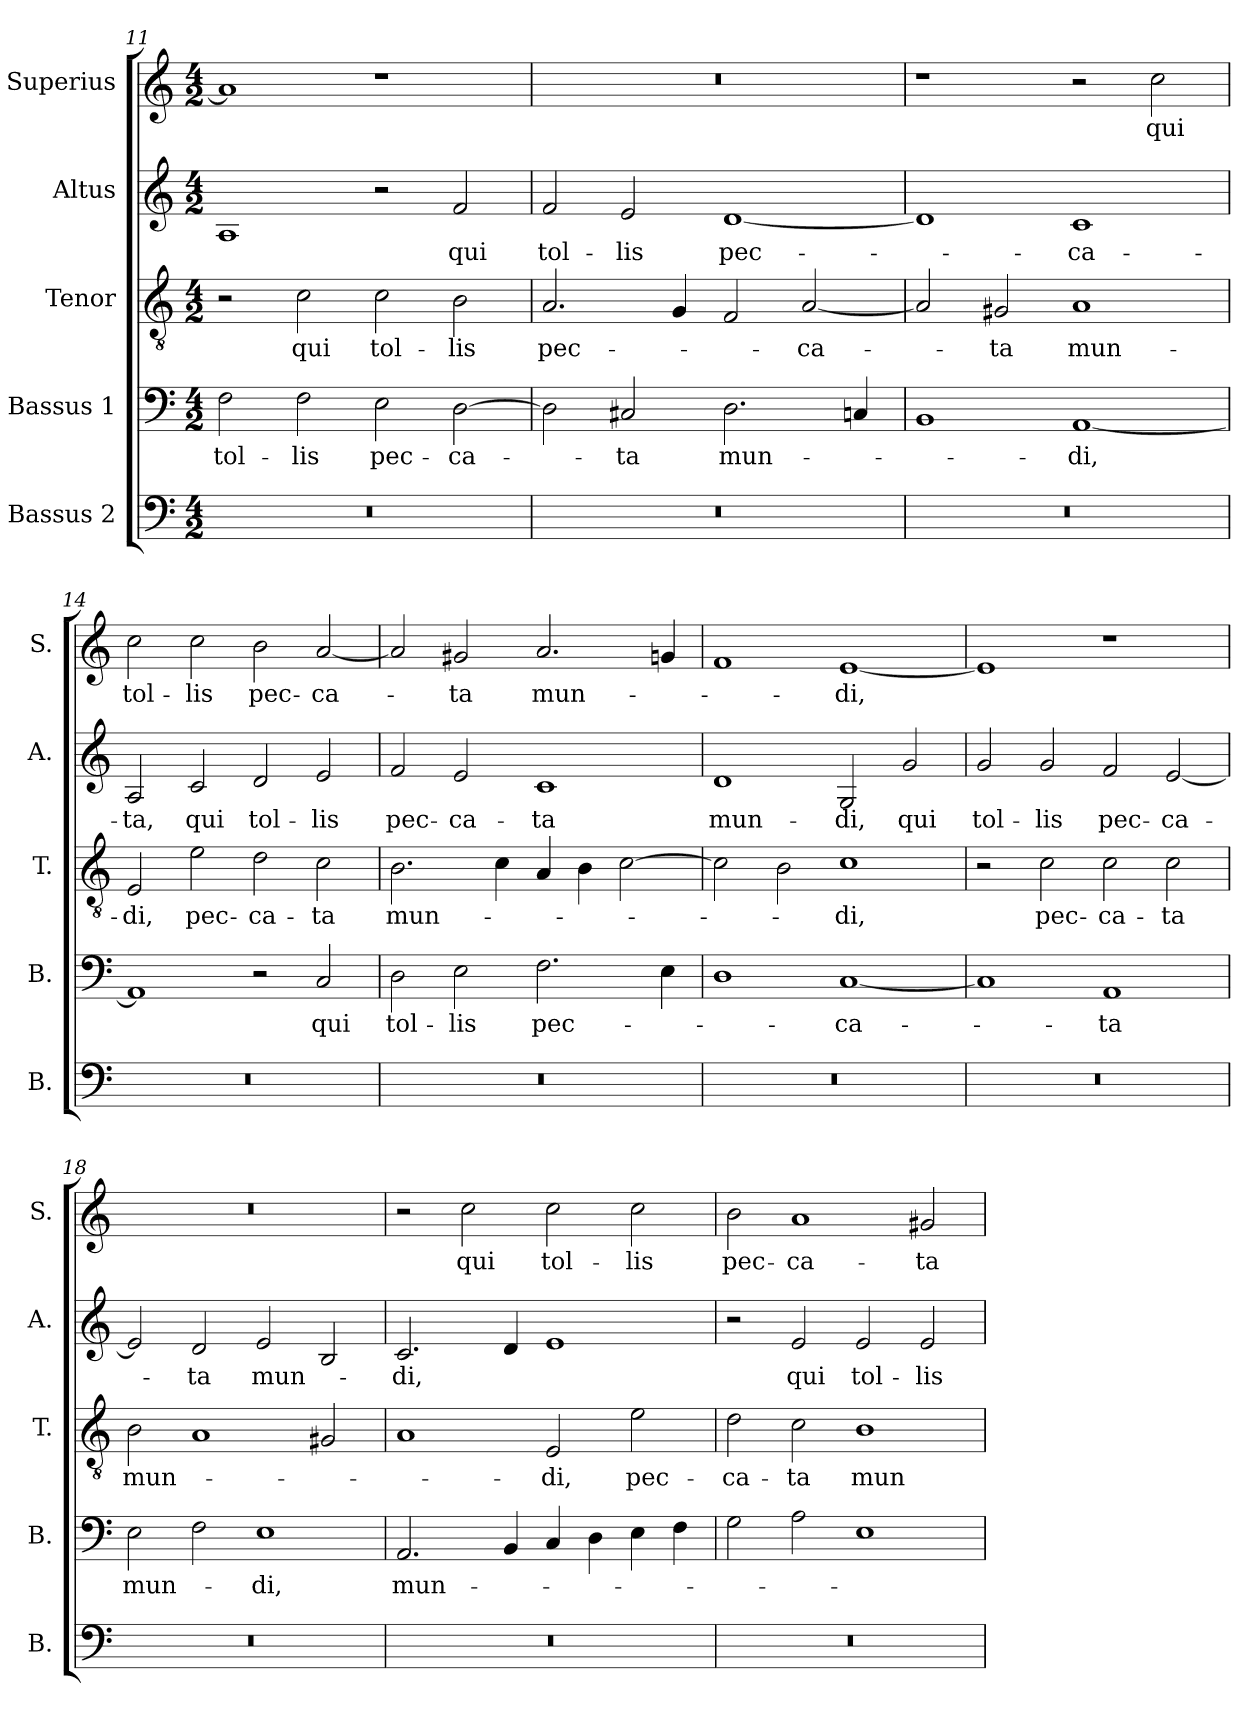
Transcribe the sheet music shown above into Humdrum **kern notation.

**kern	**kern	**text	**kern	**text	**kern	**text	**kern	**text
*part5	*part4	*part4	*part3	*part3	*part2	*part2	*part1	*part1
*staff5	*staff4	*staff4	*staff3	*staff3	*staff2	*staff2	*staff1	*staff1
*I"Bassus 2	*I"Bassus 1	*	*I"Tenor	*	*I"Altus	*	*I"Superius	*
*I'B.	*I'B.	*	*I'T.	*	*I'A.	*	*I'S.	*
*clefF4	*clefF4	*	*clefGv2	*	*clefG2	*	*clefG2	*
*	*	*	*ITrd7c12	*	*	*	*	*
*k[]	*k[]	*	*k[]	*	*k[]	*	*k[]	*
*C:	*C:	*	*C:	*	*C:	*	*C:	*
*M4/2	*M4/2	*	*M4/2	*	*M4/2	*	*M4/2	*
=11	=11	=11	=11	=11	=11	=11	=11	=11
0r	2F\	tol-	2r	.	1A/	.	1a/]	.
.	2F\	-lis	2C\	qui	.	.	.	.
.	2E\	pec-	2C\	tol-	2r	.	1r	.
.	[2D\	-ca-	2BB\	-lis	2f/	qui	.	.
=12	=12	=12	=12	=12	=12	=12	=12	=12
0r	2D\]	.	2.AA/	pec-	2f/	tol-	0r	.
.	2C#X/	-ta	.	.	2e/	-lis	.	.
.	.	.	4GG/	.	.	.	.	.
.	2.D\	mun-	2FF/	.	[1d/	pec-	.	.
.	.	.	[2AA/	-ca-	.	.	.	.
.	4Cn/	.	.	.	.	.	.	.
=13	=13	=13	=13	=13	=13	=13	=13	=13
0r	1BB/	.	2AA/]	.	1d/]	.	1r	.
.	.	.	2GG#X/	-ta	.	.	.	.
.	[1AA/	-di,	1AA/	mun-	1c/	-ca-	2r	.
.	.	.	.	.	.	.	2cc\	qui
=14	=14	=14	=14	=14	=14	=14	=14	=14
0r	1AA/]	.	2EE/	-di,	2A/	-ta,	2cc\	tol-
.	.	.	2E\	pec-	2c/	qui	2cc\	-lis
.	2r	.	2D\	-ca-	2d/	tol-	2b\	pec-
.	2C/	qui	2C\	-ta	2e/	-lis	[2a/	-ca-
=15	=15	=15	=15	=15	=15	=15	=15	=15
0r	2D\	tol-	2.BB\	mun-	2f/	pec-	2a/]	.
.	2E\	-lis	.	.	2e/	-ca-	2g#X/	-ta
.	.	.	4C\	.	.	.	.	.
.	2.F\	pec-	4AA/	.	1c/	-ta	2.a/	mun-
.	.	.	4BB\	.	.	.	.	.
.	.	.	[2C\	.	.	.	.	.
.	4E\	.	.	.	.	.	4gn/	.
=16	=16	=16	=16	=16	=16	=16	=16	=16
0r	1D\	.	2C\]	.	1d/	mun-	1f/	.
.	.	.	2BB\	.	.	.	.	.
.	[1C/	-ca-	1C\	-di,	2G/	-di,	[1e/	-di,
.	.	.	.	.	2g/	qui	.	.
=17	=17	=17	=17	=17	=17	=17	=17	=17
0r	1C/]	.	2r	.	2g/	tol-	1e/]	.
.	.	.	2C\	pec-	2g/	-lis	.	.
.	1AA/	-ta	2C\	-ca-	2f/	pec-	1r	.
.	.	.	2C\	-ta	[2e/	-ca-	.	.
=18	=18	=18	=18	=18	=18	=18	=18	=18
0r	2E\	mun-	2BB\	mun-	2e/]	.	0r	.
.	2F\	.	1AA/	.	2d/	-ta	.	.
.	1E\	-di,	.	.	2e/	mun-	.	.
.	.	.	2GG#X/	.	2B/	.	.	.
=19	=19	=19	=19	=19	=19	=19	=19	=19
0r	2.AA/	mun-	1AA/	.	2.c/	-di,	2r	.
.	.	.	.	.	.	.	2cc\	qui
.	4BB/	.	.	.	4d/	.	.	.
.	4C/	.	2EE/	-di,	1e/	.	2cc\	tol-
.	4D\	.	.	.	.	.	.	.
.	4E\	.	2E\	pec-	.	.	2cc\	-lis
.	4F\	.	.	.	.	.	.	.
=20	=20	=20	=20	=20	=20	=20	=20	=20
0r	2G\	.	2D\	-ca-	2r	.	2b\	pec-
.	2A\	.	2C\	-ta	2e/	qui	1a/	-ca-
.	1E\	.	1BB\	mun-	2e/	tol-	.	.
.	.	.	.	.	2e/	-lis	2g#X/	-ta
=	=	=	=	=	=	=	=	=
*-	*-	*-	*-	*-	*-	*-	*-	*-
